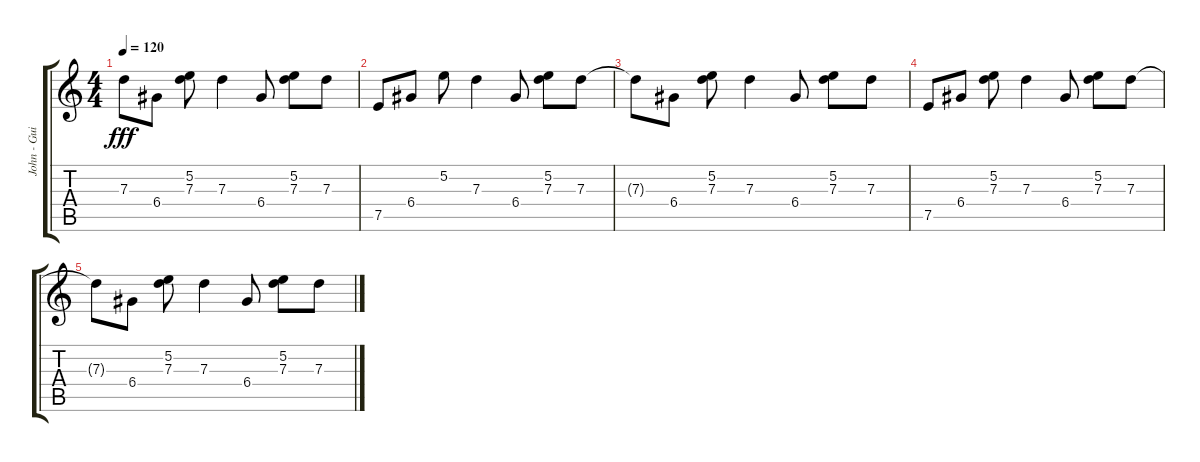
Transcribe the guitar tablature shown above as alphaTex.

\track ("John - Guitar" "John - Gui") {instrument electricguitarclean}
\staff {score tabs}
\tuning (E4 B3 G3 D3 A2 E2) {hide}
\ts (4 4)
\tempo 120
\clef g2
\ks c
7.3{t}.8{dy fff} 6.4.8 (5.2 7.3).8 7.3.4 6.4.8 (5.2 7.3).8 7.3.8 |
7.5.8 6.4.8 5.2.8 7.3.4 6.4.8 (5.2 7.3).8 7.3.8 |
7.3{t}.8 6.4.8 (5.2 7.3).8 7.3.4 6.4.8 (5.2 7.3).8 7.3.8 |
7.5.8 6.4.8 (5.2 7.3).8 7.3.4 6.4.8 (5.2 7.3).8 7.3.8 |
7.3{t}.8 6.4.8 (5.2 7.3).8 7.3.4 6.4.8 (5.2 7.3).8 7.3.8
